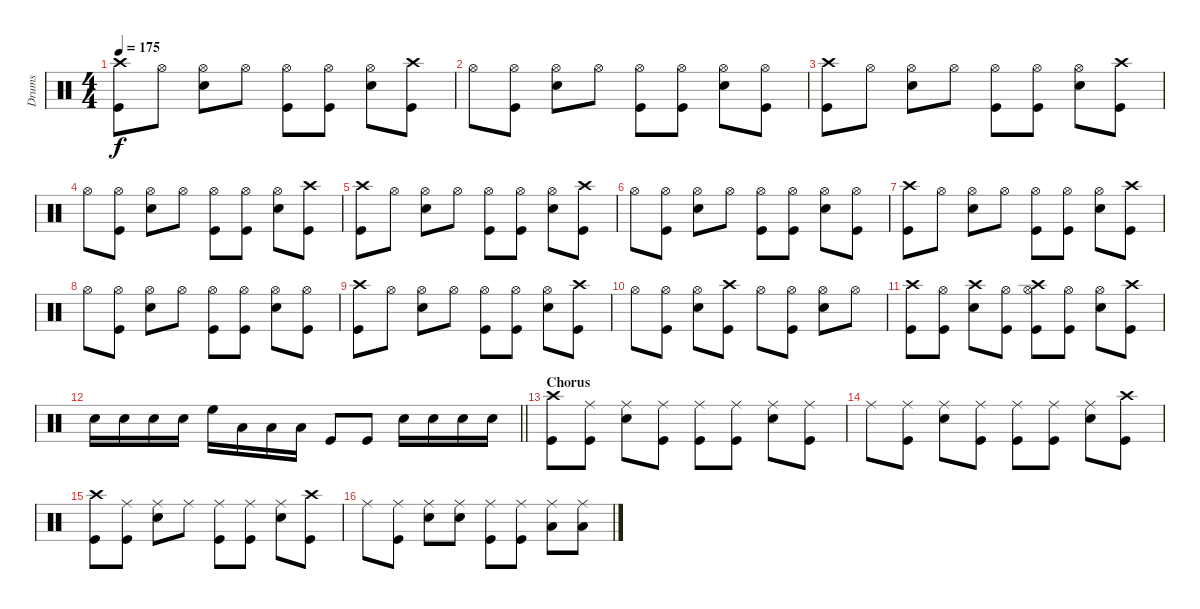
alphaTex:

\track ("Drums" "Drums") {instrument percussion}
\staff {score}
\articulation defaults
\ts (4 4)
\tempo 175
\clef neutral
\ks c
("Crash high (hit)" "Kick (hit)").8{dy f} "Hi-Hat (open)".8 ("Hi-Hat (open)" "Snare (hit) 2").8 "Hi-Hat (open)".8 ("Hi-Hat (open)" "Kick (hit)").8 ("Hi-Hat (open)" "Kick (hit)").8 ("Hi-Hat (open)" "Snare (hit) 2").8 ("Crash high (hit)" "Kick (hit)").8 |
"Hi-Hat (open)".8 ("Hi-Hat (open)" "Kick (hit)").8 ("Hi-Hat (open)" "Snare (hit) 2").8 "Hi-Hat (open)".8 ("Hi-Hat (open)" "Kick (hit)").8 ("Hi-Hat (open)" "Kick (hit)").8 ("Hi-Hat (open)" "Snare (hit) 2").8 ("Hi-Hat (open)" "Kick (hit)").8 |
("Crash high (hit)" "Kick (hit)").8 "Hi-Hat (open)".8 ("Hi-Hat (open)" "Snare (hit) 2").8 "Hi-Hat (open)".8 ("Hi-Hat (open)" "Kick (hit)").8 ("Hi-Hat (open)" "Kick (hit)").8 ("Hi-Hat (open)" "Snare (hit) 2").8 ("Crash high (hit)" "Kick (hit)").8 |
"Hi-Hat (open)".8 ("Hi-Hat (open)" "Kick (hit)").8 ("Hi-Hat (open)" "Snare (hit) 2").8 "Hi-Hat (open)".8 ("Hi-Hat (open)" "Kick (hit)").8 ("Hi-Hat (open)" "Kick (hit)").8 ("Hi-Hat (open)" "Snare (hit) 2").8 ("Crash high (hit)" "Kick (hit)").8 |
("Crash high (hit)" "Kick (hit)").8 "Hi-Hat (open)".8 ("Hi-Hat (open)" "Snare (hit) 2").8 "Hi-Hat (open)".8 ("Hi-Hat (open)" "Kick (hit)").8 ("Hi-Hat (open)" "Kick (hit)").8 ("Hi-Hat (open)" "Snare (hit) 2").8 ("Crash high (hit)" "Kick (hit)").8 |
"Hi-Hat (open)".8 ("Hi-Hat (open)" "Kick (hit)").8 ("Hi-Hat (open)" "Snare (hit) 2").8 "Hi-Hat (open)".8 ("Hi-Hat (open)" "Kick (hit)").8 ("Hi-Hat (open)" "Kick (hit)").8 ("Hi-Hat (open)" "Snare (hit) 2").8 ("Hi-Hat (open)" "Kick (hit)").8 |
("Crash high (hit)" "Kick (hit)").8 "Hi-Hat (open)".8 ("Hi-Hat (open)" "Snare (hit) 2").8 "Hi-Hat (open)".8 ("Hi-Hat (open)" "Kick (hit)").8 ("Hi-Hat (open)" "Kick (hit)").8 ("Hi-Hat (open)" "Snare (hit) 2").8 ("Crash high (hit)" "Kick (hit)").8 |
"Hi-Hat (open)".8 ("Hi-Hat (open)" "Kick (hit)").8 ("Hi-Hat (open)" "Snare (hit) 2").8 "Hi-Hat (open)".8 ("Hi-Hat (open)" "Kick (hit)").8 ("Hi-Hat (open)" "Kick (hit)").8 ("Hi-Hat (open)" "Snare (hit) 2").8 ("Hi-Hat (open)" "Kick (hit)").8 |
("Crash high (hit)" "Kick (hit)").8 "Hi-Hat (open)".8 ("Hi-Hat (open)" "Snare (hit) 2").8 "Hi-Hat (open)".8 ("Hi-Hat (open)" "Kick (hit)").8 ("Hi-Hat (open)" "Kick (hit)").8 ("Hi-Hat (open)" "Snare (hit) 2").8 ("Crash high (hit)" "Kick (hit)").8 |
"Hi-Hat (open)".8 ("Hi-Hat (open)" "Kick (hit)").8 ("Hi-Hat (open)" "Snare (hit) 2").8 ("Crash high (hit)" "Kick (hit)").8 "Hi-Hat (open)".8 ("Hi-Hat (open)" "Kick (hit)").8 ("Hi-Hat (open)" "Snare (hit) 2").8 "Hi-Hat (open)".8 |
("Crash high (hit)" "Kick (hit)").8 ("Hi-Hat (open)" "Kick (hit)").8 ("Crash high (hit)" "Snare (hit) 2").8 ("Hi-Hat (open)" "Kick (hit)").8 ("Hi-Hat (open)" "Crash high (hit)" "Kick (hit)").8 ("Hi-Hat (open)" "Kick (hit)").8 ("Hi-Hat (open)" "Snare (hit) 2").8 ("Crash high (hit)" "Kick (hit)").8 |
\barLineRight lightlight "Snare (hit) 2".16 "Snare (hit) 2".16 "Snare (hit) 2".16 "Snare (hit) 2".16 "High Floor Tom (hit)".16 "Low Tom (hit)".16 "Low Tom (hit)".16 "Low Floor Tom (hit)".16 "Kick (hit)".8 "Kick (hit)".8 "Snare (hit) 2".16 "Snare (hit) 2".16 "Snare (hit) 2".16 "Snare (hit) 2".16
|
\section ("" "Chorus")
("Crash high (hit)" "Kick (hit)").8 ("Ride (middle)" "Kick (hit)").8 ("Ride (middle)" "Snare (hit) 2").8 ("Ride (middle)" "Kick (hit)").8 ("Ride (middle)" "Kick (hit)").8 ("Ride (middle)" "Kick (hit)").8 ("Ride (middle)" "Snare (hit) 2").8 ("Ride (middle)" "Kick (hit)").8 |
"Ride (middle)".8 ("Ride (middle)" "Kick (hit)").8 ("Ride (middle)" "Snare (hit) 2").8 ("Ride (middle)" "Kick (hit)").8 ("Ride (middle)" "Kick (hit)").8 ("Ride (middle)" "Kick (hit)").8 ("Ride (middle)" "Snare (hit) 2").8 ("Crash high (hit)" "Kick (hit)").8 |
("Crash high (hit)" "Kick (hit)").8 ("Ride (middle)" "Kick (hit)").8 ("Ride (middle)" "Snare (hit) 2").8 "Ride (middle)".8 ("Ride (middle)" "Kick (hit)").8 ("Ride (middle)" "Kick (hit)").8 ("Ride (middle)" "Snare (hit) 2").8 ("Crash high (hit)" "Kick (hit)").8 |
"Ride (middle)".8 ("Ride (middle)" "Kick (hit)").8 ("Ride (middle)" "Snare (hit) 2").8 ("Ride (middle)" "Snare (hit) 2").8 ("Ride (middle)" "Kick (hit)").8 ("Ride (middle)" "Kick (hit)").8 ("Ride (middle)" "Low Tom (hit)").8 ("Ride (middle)" "Low Tom (hit)").8
